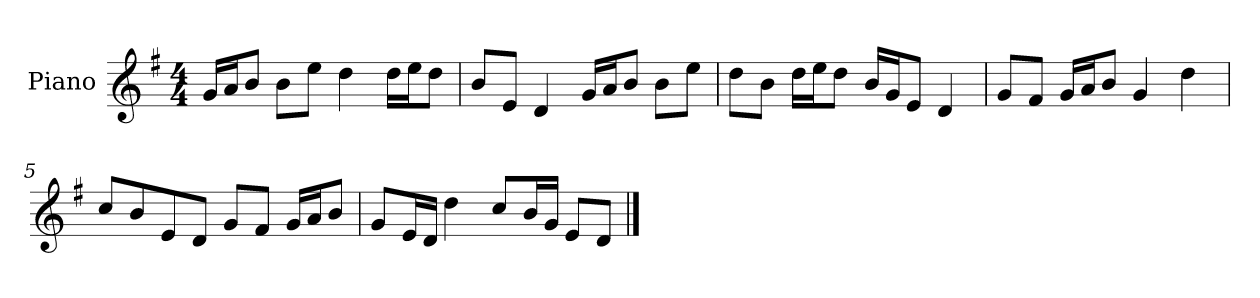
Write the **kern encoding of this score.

**kern
*part1
*staff1
*I"Piano
*I'P-no
*clefG2
*k[f#]
*M4/4
*MM90
=1
16g/LL
16a/J
8b/J
8b\L
8ee\J
4dd\
16dd\LL
16ee\J
8dd\J
=2
8b/L
8e/J
4d/
16g/LL
16a/J
8b/J
8b\L
8ee\J
=3
8dd\L
8b\J
16dd\LL
16ee\J
8dd\J
16b/LL
16g/J
8e/J
4d/
=4
8g/L
8f#/J
16g/LL
16a/J
8b/J
4g/
4dd\
!!LO:LB:g=z
=5
8cc/L
8b/
8e/
8d/J
8g/L
8f#/J
16g/LL
16a/J
8b/J
=6
8g/L
16e/L
16d/JJ
4dd\
8cc/L
16b/L
16g/JJ
8e/L
8d/J
==
*-
